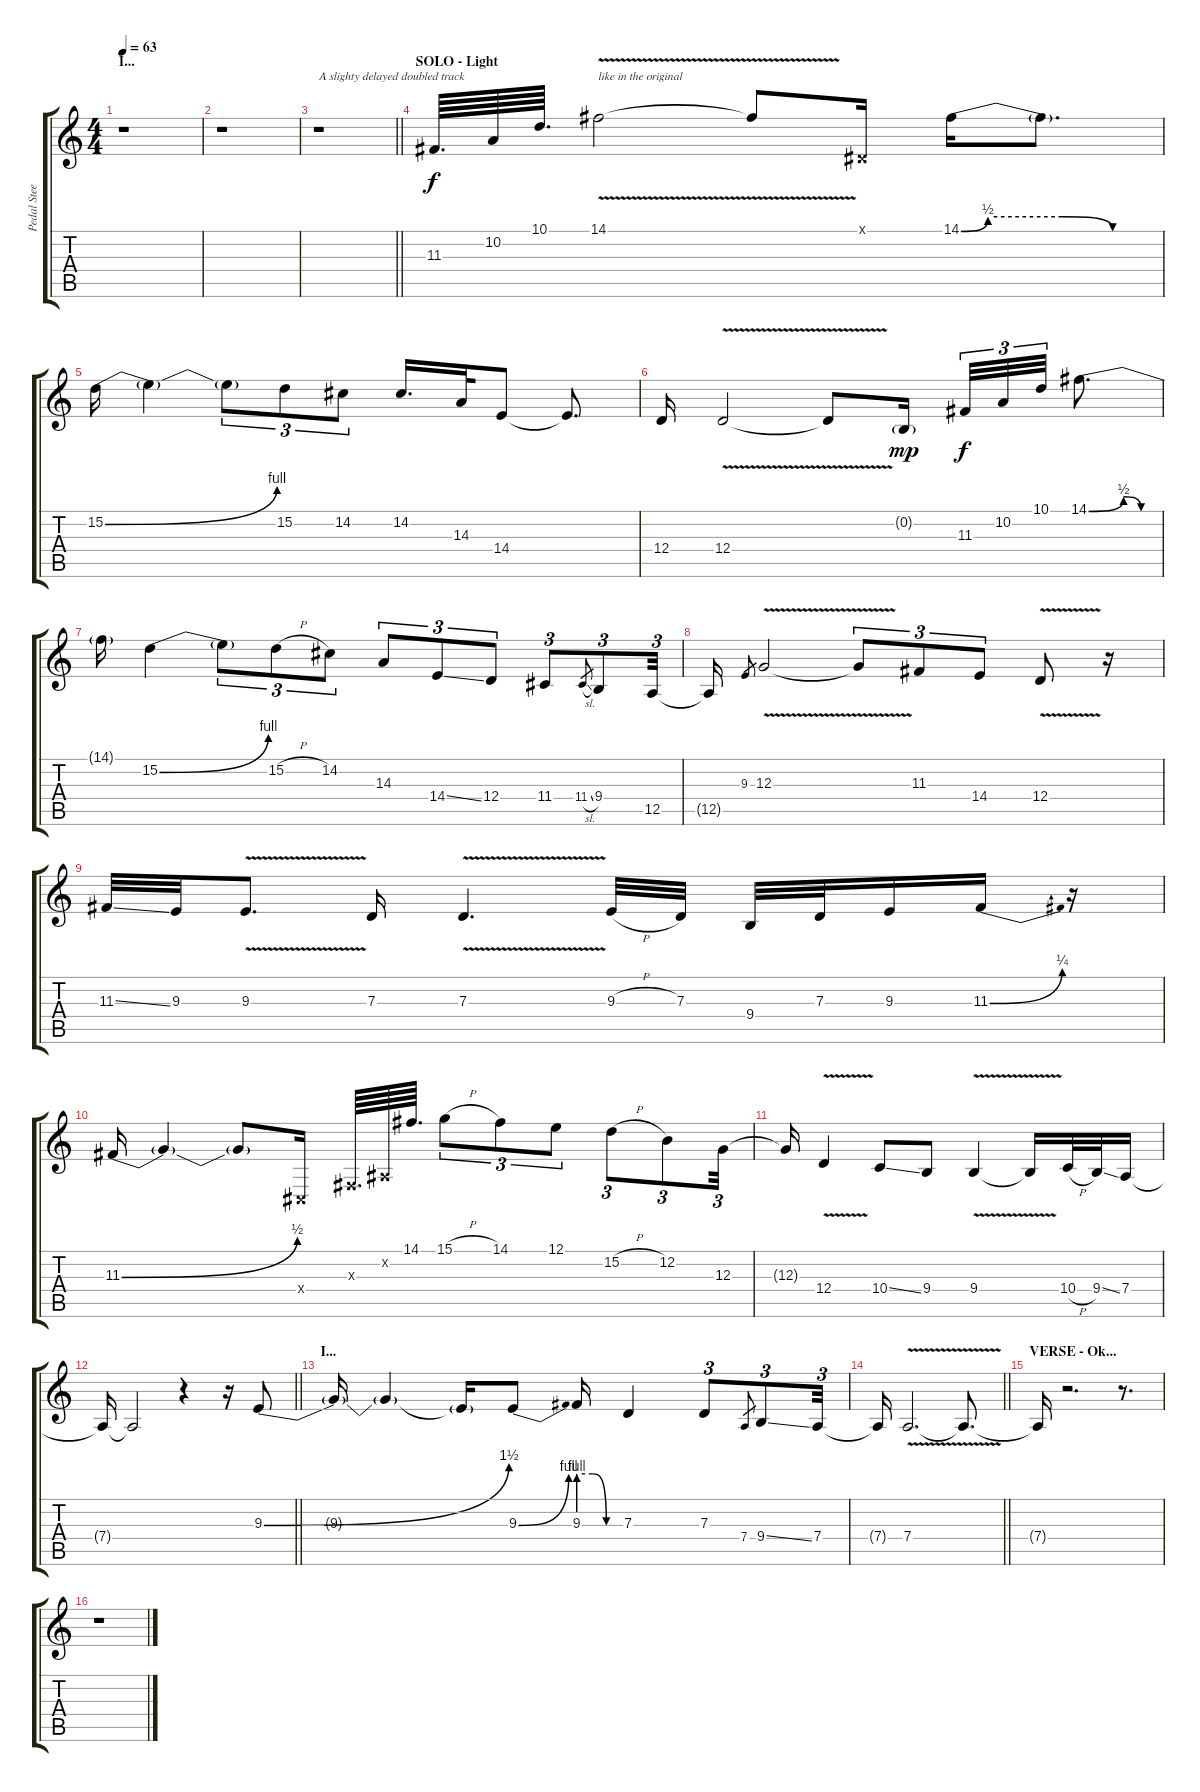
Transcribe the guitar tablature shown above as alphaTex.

\track ("Pedal Steel / Solo double" "Pedal Stee") {instrument pad5bowed}
\staff {score tabs}
\tuning (E4 B3 G3 D3 A2 E2) {hide}
\ts (4 4)
\section ("" "I...")
\tempo 63
\clef g2
\ks c
r.1{dy f} |
r.1 |
\barLineRight lightlight
r.1{txt "A slighty delayed doubled track" volume 8 balance 9 instrument distortionguitar} |
\section ("" "SOLO - Light")
11.3.64{d} 10.2.64 10.1.64{d} 14.1{v}.2{txt "like in the original"} 14.1{t}.8 -1.1{x}.16 14.1{be (custom 0 0 8 2 30 2 45 0 60 0)}.16 14.1{t}.8{d} |
15.2{be (bend 0 0 60 4)}.16 15.2{t}.4 15.2{t}.8{tu (3 2)} 15.2.8{tu (3 2)} 14.2.8{tu (3 2)} 14.2.16{d} 14.3.32 14.4.8 14.4{t}.8{d} |
12.4.16 12.4{v}.2 12.4{t}.8 0.2{g}.16{dy mp} 11.3.32{tu (3 2) dy f} 10.2.32{tu (3 2)} 10.1.32{tu (3 2)} 14.1{be (custom 0 0 30 2 45 0 60 0)}.8{d} |
14.1{t}.16 15.2{be (bend 0 0 60 4)}.4 15.2{t}.8{tu (3 2)} 15.2{h}.8{tu (3 2)} 14.2.8{tu (3 2)} 14.3.8{tu (3 2)} 14.4{ss}.8{tu (3 2)} 12.4.8{tu (3 2)} 11.4.8{tu (3 2)} 11.4{sl}.8{gr} 9.4.8{tu (3 2)} 12.5.32{tu (3 2)} |
12.5{t}.16 9.3.8{gr} 12.3{v}.2 12.3{t}.8{tu (3 2)} 11.3.8{tu (3 2)} 14.4.8{tu (3 2)} 12.4{v}.8 r.16 |
11.3{ss}.32 9.3.32 9.3{v}.8{d} 7.3.16 7.3{v}.4{d} 9.3{h}.32 7.3.32 9.4.32 7.3.32 9.3.16 11.3{be (bend 0 0 60 1)}.16 r.16 |
11.3{be (bend 0 0 60 2)}.16 11.3{t}.4 11.3{t}.8 -1.4{x}.16 -1.3{x}.64{d} -1.2{x}.64 14.1.64{d} 15.1{h}.8{tu (3 2)} 14.1.8{tu (3 2)} 12.1.8{tu (3 2)} 15.2{h}.8{tu (3 2)} 12.2.8{tu (3 2)} 12.3.32{tu (3 2)} |
12.3{t}.16 12.4{v}.4 10.4{ss}.8 9.4.8 9.4{v}.4 9.4{t}.16 10.4{h}.32 9.4{ss}.32 7.4.16 |
\barLineRight lightlight
7.4{t}.16 7.4{t}.2 r.4 r.16 9.3{be (bend 0 0 60 6)}.8 |
\section ("" "I...")
9.3{t}.16 9.3{t}.4 9.3{t}.16 9.3{be (bend 0 0 60 4)}.8 9.3{be (custom 0 4 20 4 40 0 60 0)}.16 7.3.4 7.3.8{tu (3 2)} 7.4.8{gr} 9.4{ss}.8{tu (3 2)} 7.4.32{tu (3 2)} |
\barLineRight lightlight
7.4{t}.16 7.4{v}.2{d} 7.4{t}.8{d} |
\section ("" "VERSE - Ok...")
7.4{t}.16 r.2{d} r.8{d} |
r.1
